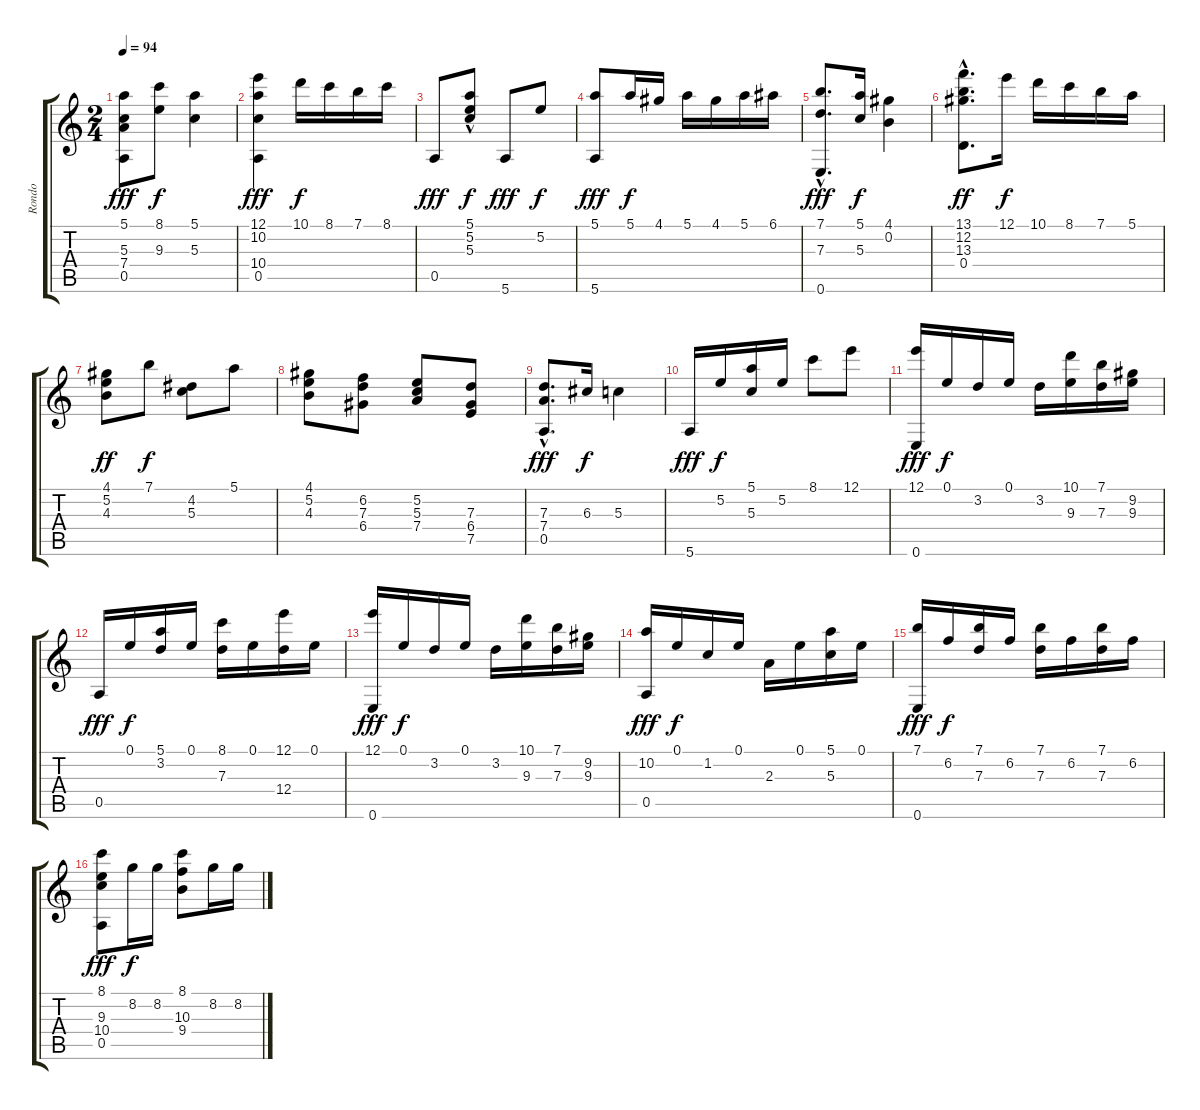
\track ("Rondo" "Rondo") {instrument acousticguitarnylon}
\staff {score tabs}
\tuning (E4 B3 G3 D3 A2 E2) {hide}
\ts (2 4)
\tempo 94
\clef g2
\ks c
(5.1 5.3 7.4 0.5).8{dy fff} (8.1 9.3).8{dy f} (5.1 5.3).4 |
(12.1 10.2 10.4 0.5).4{dy fff} 10.1.16{dy f} 8.1.16 7.1.16 8.1.16 |
0.5.8{dy fff} (5.1 5.2 5.3{hac}).8{dy f} 5.6.8{dy fff} 5.2.8{dy f} |
(5.1 5.6).8{dy fff} 5.1.16{dy f} 4.1.16 5.1.16 4.1.16 5.1.16 6.1.16 |
(7.1{hac} 7.3{hac} 0.6).8{d dy fff} (5.1 5.3).16{dy f} (4.1 0.2).4 |
(13.1{hac} 12.2 13.3 0.4).8{d dy ff} 12.1.16{dy f} 10.1.16 8.1.16 7.1.16 5.1.16 |
(4.1 5.2 4.3).8{dy ff} 7.1.8{dy f} (4.2 5.3).8 5.1.8 |
(4.1 5.2 4.3).8 (6.2 7.3 6.4).8 (5.2 5.3 7.4).8 (7.3 6.4 7.5).8 |
(7.3{hac} 7.4 0.5).8{d dy fff} 6.3.16{dy f} 5.3.4 |
5.6.16{dy fff} 5.2.16{dy f} (5.1 5.3).16 5.2.16 8.1.8 12.1.8 |
(12.1 0.6).16{dy fff} 0.1.16{dy f} 3.2.16 0.1.16 3.2.16 (10.1 9.3).16 (7.1 7.3).16 (9.2 9.3).16 |
0.5.16{dy fff} 0.1.16{dy f} (5.1 3.2).16 0.1.16 (8.1 7.3).16 0.1.16 (12.1 12.4).16 0.1.16 |
(12.1 0.6).16{dy fff} 0.1.16{dy f} 3.2.16 0.1.16 3.2.16 (10.1 9.3).16 (7.1 7.3).16 (9.2 9.3).16 |
(10.2 0.5).16{dy fff} 0.1.16{dy f} 1.2.16 0.1.16 2.3.16 0.1.16 (5.1 5.3).16 0.1.16 |
(7.1 0.6).16{dy fff} 6.2.16{dy f} (7.1 7.3).16 6.2.16 (7.1 7.3).16 6.2.16 (7.1 7.3).16 6.2.16 |
(8.1 9.3 10.4 0.5).8{dy fff} 8.2.16{dy f} 8.2.16 (8.1 10.3 9.4).8 8.2.16 8.2.16
